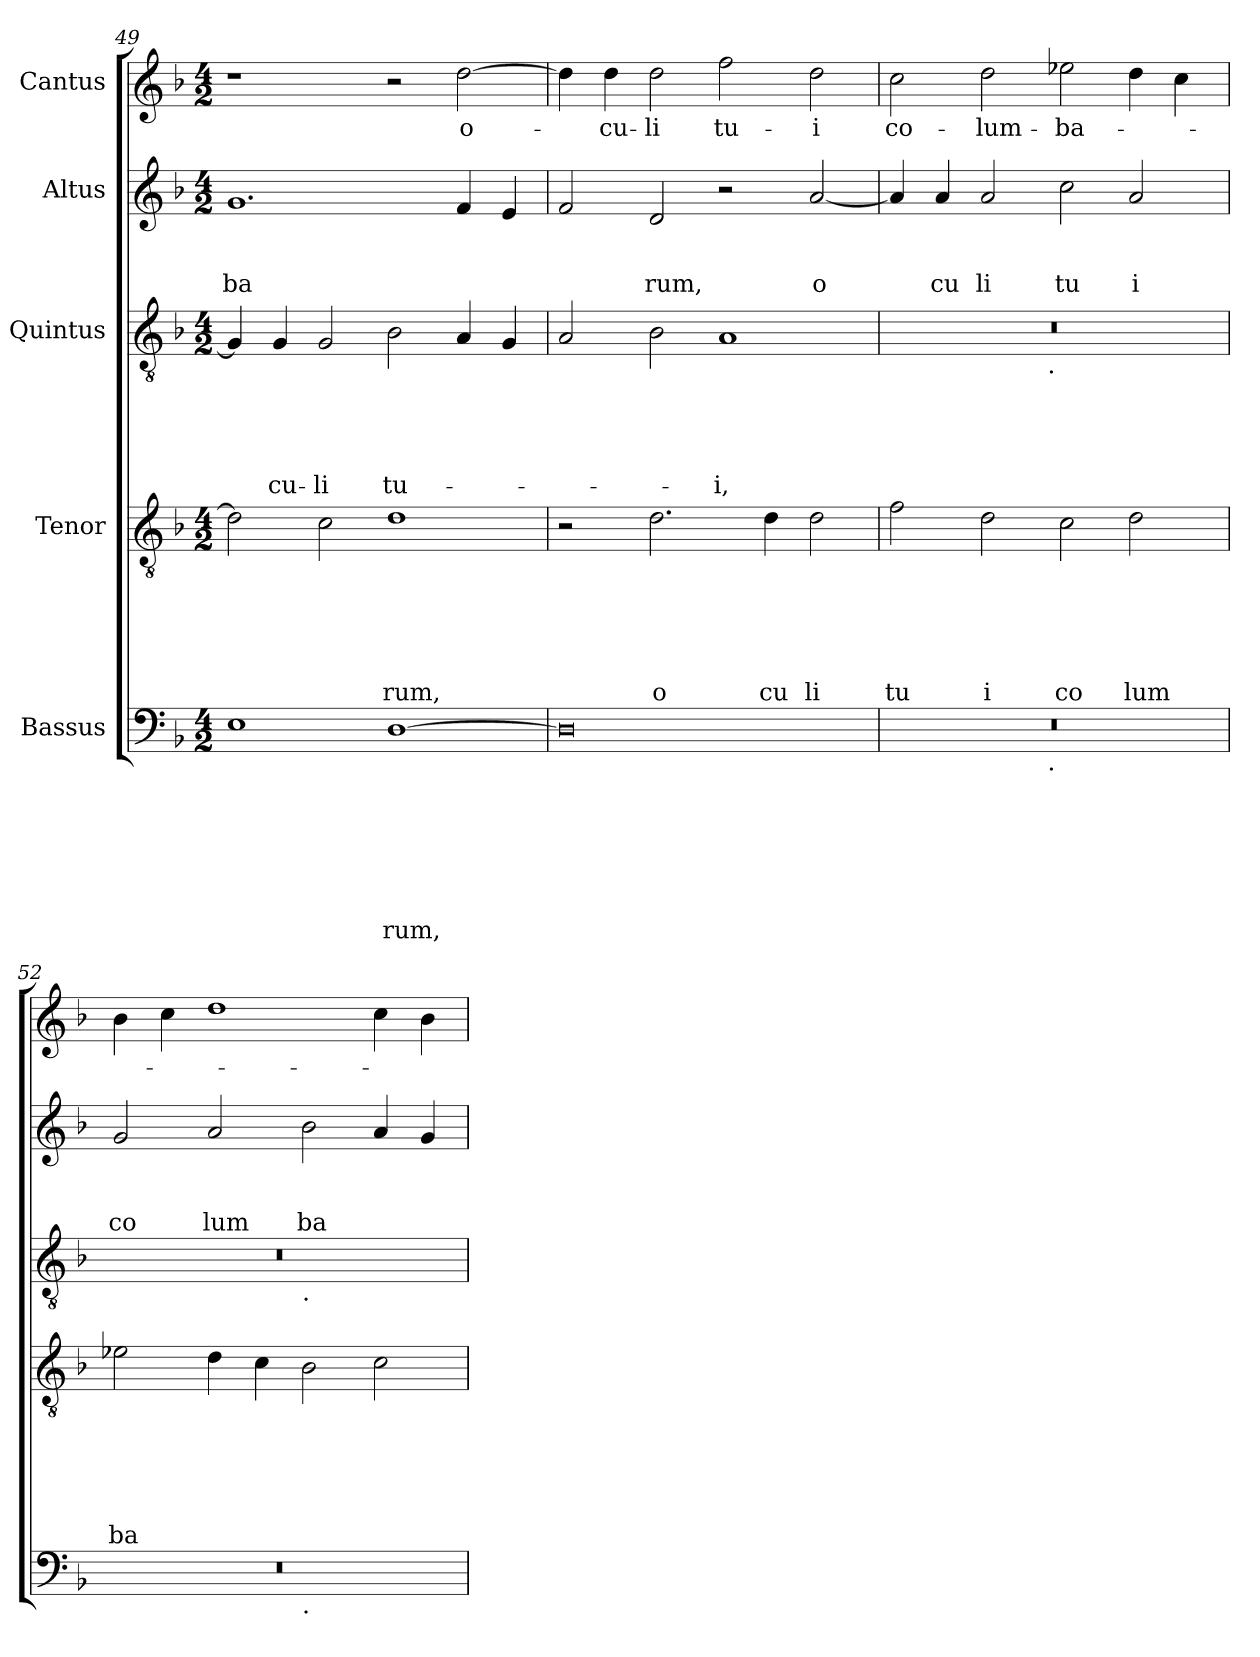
**kern	**text	**text	**text	**text	**text	**text	**text	**kern	**text	**text	**text	**text	**text	**text	**kern	**text	**text	**text	**text	**text	**kern	**text	**text	**text	**kern	**text
*part5	*part5	*part5	*part5	*part5	*part5	*part5	*part5	*part4	*part4	*part4	*part4	*part4	*part4	*part4	*part3	*part3	*part3	*part3	*part3	*part3	*part2	*part2	*part2	*part2	*part1	*part1
*staff5	*staff5	*staff5	*staff5	*staff5	*staff5	*staff5	*staff5	*staff4	*staff4	*staff4	*staff4	*staff4	*staff4	*staff4	*staff3	*staff3	*staff3	*staff3	*staff3	*staff3	*staff2	*staff2	*staff2	*staff2	*staff1	*staff1
*I"Bassus	*	*	*	*	*	*	*	*I"Tenor	*	*	*	*	*	*	*I"Quintus	*	*	*	*	*	*I"Altus	*	*	*	*I"Cantus	*
*clefF4	*	*	*	*	*	*	*	*clefGv2	*	*	*	*	*	*	*clefGv2	*	*	*	*	*	*clefG2	*	*	*	*clefG2	*
*ITrd-3c-5	*	*	*	*	*	*	*	*ITrd-3c-5	*	*	*	*	*	*	*	*	*	*	*	*	*ITrd-3c-5	*	*	*	*ITrd-3c-5	*
*k[b-e-]	*	*	*	*	*	*	*	*k[b-e-]	*	*	*	*	*	*	*k[b-]	*	*	*	*	*	*k[b-e-]	*	*	*	*k[b-e-]	*
*B-:	*	*	*	*	*	*	*	*B-:	*	*	*	*	*	*	*F:	*	*	*	*	*	*B-:	*	*	*	*B-:	*
*M4/2	*	*	*	*	*	*	*	*M4/2	*	*	*	*	*	*	*M4/2	*	*	*	*	*	*M4/2	*	*	*	*M4/2	*
=49	=49	=49	=49	=49	=49	=49	=49	=49	=49	=49	=49	=49	=49	=49	=49	=49	=49	=49	=49	=49	=49	=49	=49	=49	=49	=49
!	!	!	!	!	!	!	!	!	!	!	!	!	!	!	!	!	!	!	!	!	!	!	!	!LO:LY:b	!	!
1A	.	.	.	.	.	.	.	2g\]	.	.	.	.	.	.	4G/]	.	.	.	.	.	1.cc	.	.	ba	1r	.
!	!	!	!	!	!	!	!	!	!	!	!	!	!	!	!	!	!	!	!	!LO:LY:b	!	!	!	!	!	!
.	.	.	.	.	.	.	.	.	.	.	.	.	.	.	4G/	.	.	.	.	-cu-	.	.	.	.	.	.
!	!	!	!	!	!	!	!	!	!	!	!	!	!	!	!	!	!	!	!	!LO:LY:b	!	!	!	!	!	!
.	.	.	.	.	.	.	.	2f\	.	.	.	.	.	.	2G/	.	.	.	.	-li	.	.	.	.	.	.
!	!	!	!	!	!	!	!LO:LY:b	!	!	!	!	!	!	!LO:LY:b	!	!	!	!	!	!LO:LY:b	!	!	!	!	!	!
[<1G	.	.	.	.	.	.	rum,	1g	.	.	.	.	.	rum,	2B-\	.	.	.	.	tu-	.	.	.	.	2r	.
!	!	!	!	!	!	!	!	!	!	!	!	!	!	!	!	!	!	!	!	!	!	!	!	!	!	!LO:LY:b
.	.	.	.	.	.	.	.	.	.	.	.	.	.	.	4A/	.	.	.	.	.	4b-/	.	.	.	[<2gg\	o-
.	.	.	.	.	.	.	.	.	.	.	.	.	.	.	4G/	.	.	.	.	.	4a/	.	.	.	.	.
!!LO:LB:g=z
=50	=50	=50	=50	=50	=50	=50	=50	=50	=50	=50	=50	=50	=50	=50	=50	=50	=50	=50	=50	=50	=50	=50	=50	=50	=50	=50
0G]	.	.	.	.	.	.	.	2r	.	.	.	.	.	.	2A/	.	.	.	.	.	2b-/	.	.	.	4gg\]	.
!	!	!	!	!	!	!	!	!	!	!	!	!	!	!	!	!	!	!	!	!	!	!	!	!	!	!LO:LY:b
.	.	.	.	.	.	.	.	.	.	.	.	.	.	.	.	.	.	.	.	.	.	.	.	.	4gg\	-cu-
!	!	!	!	!	!	!	!	!	!	!	!	!	!	!LO:LY:b	!	!	!	!	!	!	!	!	!	!LO:LY:b	!	!LO:LY:b
.	.	.	.	.	.	.	.	2.g\	.	.	.	.	.	o	2B-\	.	.	.	.	.	2g/	.	.	rum,	2gg\	-li
!	!	!	!	!	!	!	!	!	!	!	!	!	!	!	!	!	!	!	!	!LO:LY:b	!	!	!	!	!	!LO:LY:b
.	.	.	.	.	.	.	.	.	.	.	.	.	.	.	1A	.	.	.	.	-i,	2r	.	.	.	2bb-\	tu-
!	!	!	!	!	!	!	!	!	!	!	!	!	!	!LO:LY:b	!	!	!	!	!	!	!	!	!	!	!	!
.	.	.	.	.	.	.	.	4g\	.	.	.	.	.	cu	.	.	.	.	.	.	.	.	.	.	.	.
!	!	!	!	!	!	!	!	!	!	!	!	!	!	!LO:LY:b	!	!	!	!	!	!	!	!	!	!LO:LY:b	!	!LO:LY:b
.	.	.	.	.	.	.	.	2g\	.	.	.	.	.	li	.	.	.	.	.	.	[<2dd/	.	.	o	2gg\	-i
=51	=51	=51	=51	=51	=51	=51	=51	=51	=51	=51	=51	=51	=51	=51	=51	=51	=51	=51	=51	=51	=51	=51	=51	=51	=51	=51
!	!	!	!	!	!	!	!	!	!	!	!	!	!	!LO:LY:b	!	!	!	!	!	!	!	!	!	!	!	!LO:LY:b
*^	*	*	*	*	*	*	*	*	*	*	*	*	*	*	*^	*	*	*	*	*	*	*	*	*	*	*
0r	2ryy	.	.	.	.	.	.	.	2b-\	.	.	.	.	.	tu	0r	2ryy	.	.	.	.	.	4dd/]	.	.	.	2ff\	co-
!	!	!	!	!	!	!	!	!	!	!	!	!	!	!	!	!	!	!	!	!	!	!	!	!	!	!LO:LY:b	!	!
.	.	.	.	.	.	.	.	.	.	.	.	.	.	.	.	.	.	.	.	.	.	.	4dd/	.	.	cu	.	.
!	!	!	!	!	!	!	!	!	!	!	!	!	!	!	!LO:LY:b	!	!	!	!	!	!	!	!	!	!	!LO:LY:b	!	!LO:LY:b
.	4...ryy	.	.	.	.	.	.	.	2g\	.	.	.	.	.	i	.	4...ryy	.	.	.	.	.	2dd/	.	.	li	2gg\	-lum-
!	!	!	!	!	!	!	!	!	!	!	!	!	!	!	!	!	!LO:TX:b:t=.	!	!	!	!	!	!	!	!	!	!	!
!	!LO:TX:b:t=.	!	!	!	!	!	!	!	!	!	!	!	!	!	!	!	!	!	!	!	!	!	!	!	!	!	!	!
.	1ryy	.	.	.	.	.	.	.	.	.	.	.	.	.	.	.	1ryy	.	.	.	.	.	.	.	.	.	.	.
!	!	!	!	!	!	!	!	!	!	!	!	!	!	!	!LO:LY:b	!	!	!	!	!	!	!	!	!	!	!LO:LY:b	!	!LO:LY:b
.	.	.	.	.	.	.	.	.	2f\	.	.	.	.	.	co	.	.	.	.	.	.	.	2ff\	.	.	tu	2aa-X\	-ba-
!	!	!	!	!	!	!	!	!	!	!	!	!	!	!	!LO:LY:b	!	!	!	!	!	!	!	!	!	!	!LO:LY:b	!	!
.	.	.	.	.	.	.	.	.	2g\	.	.	.	.	.	lum	.	.	.	.	.	.	.	2dd/	.	.	i	4gg\	.
.	.	.	.	.	.	.	.	.	.	.	.	.	.	.	.	.	.	.	.	.	.	.	.	.	.	.	4ff\	.
.	32ryy	.	.	.	.	.	.	.	.	.	.	.	.	.	.	.	32ryy	.	.	.	.	.	.	.	.	.	.	.
=52	=52	=52	=52	=52	=52	=52	=52	=52	=52	=52	=52	=52	=52	=52	=52	=52	=52	=52	=52	=52	=52	=52	=52	=52	=52	=52	=52	=52
!	!	!	!	!	!	!	!	!	!	!	!	!	!	!	!LO:LY:b	!	!	!	!	!	!	!	!	!	!	!LO:LY:b	!	!
0r	1ryy	.	.	.	.	.	.	.	2a-X\	.	.	.	.	.	ba	0r	1ryy	.	.	.	.	.	2cc/	.	.	co	4ee-\	.
.	.	.	.	.	.	.	.	.	.	.	.	.	.	.	.	.	.	.	.	.	.	.	.	.	.	.	4ff\	.
!	!	!	!	!	!	!	!	!	!	!	!	!	!	!	!	!	!	!	!	!	!	!	!	!	!	!LO:LY:b	!	!
.	.	.	.	.	.	.	.	.	4g\	.	.	.	.	.	.	.	.	.	.	.	.	.	2dd/	.	.	lum	1gg	.
.	.	.	.	.	.	.	.	.	4f\	.	.	.	.	.	.	.	.	.	.	.	.	.	.	.	.	.	.	.
!	!	!	!	!	!	!	!	!	!	!	!	!	!	!	!	!	!LO:TX:b:t=.	!	!	!	!	!	!	!	!	!	!	!
!	!LO:TX:b:t=.	!	!	!	!	!	!	!	!	!	!	!	!	!	!	!	!	!	!	!	!	!	!	!	!	!	!	!
!	!	!	!	!	!	!	!	!	!	!	!	!	!	!	!	!	!	!	!	!	!	!	!	!	!	!LO:LY:b	!	!
.	1ryy	.	.	.	.	.	.	.	2e-\	.	.	.	.	.	.	.	1ryy	.	.	.	.	.	2ee-\	.	.	ba	.	.
.	.	.	.	.	.	.	.	.	2f\	.	.	.	.	.	.	.	.	.	.	.	.	.	4dd/	.	.	.	4ff\	.
.	.	.	.	.	.	.	.	.	.	.	.	.	.	.	.	.	.	.	.	.	.	.	4cc/	.	.	.	4ee-\	.
*v	*v	*	*	*	*	*	*	*	*	*	*	*	*	*	*	*v	*v	*	*	*	*	*	*	*	*	*	*	*
=	=	=	=	=	=	=	=	=	=	=	=	=	=	=	=	=	=	=	=	=	=	=	=	=	=	=
*-	*-	*-	*-	*-	*-	*-	*-	*-	*-	*-	*-	*-	*-	*-	*-	*-	*-	*-	*-	*-	*-	*-	*-	*-	*-	*-
